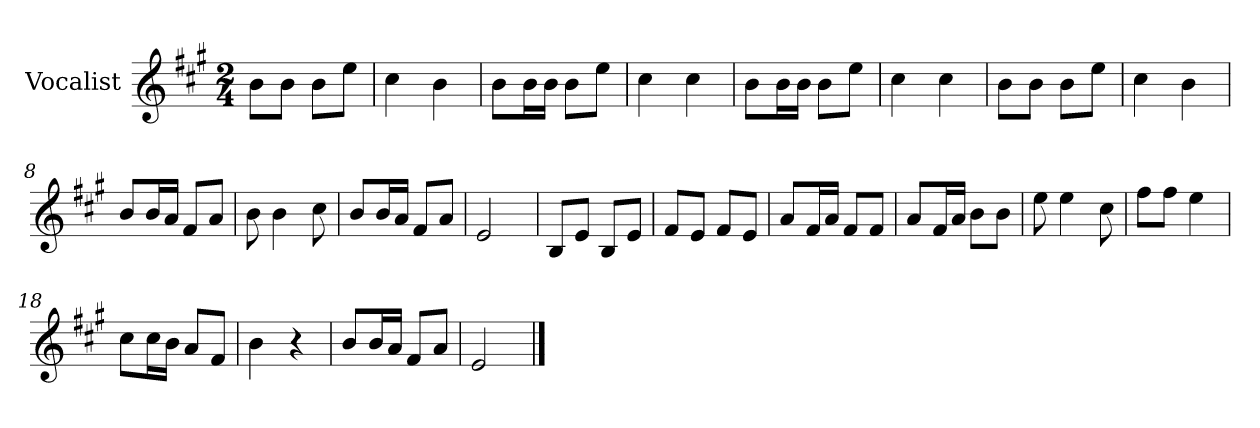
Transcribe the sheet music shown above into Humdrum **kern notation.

**kern
*part1
*staff1
*I"Vocalist
*k[f#c#g#]
*A:
*M2/4
=
8bL
8bJ
8bL
8eeJ
=1
4cc#
4b
=2
8bL
16bL
16bJJ
8bL
8eeJ
=3
4cc#
4cc#
=4
8bL
16bL
16bJJ
8bL
8eeJ
=5
4cc#
4cc#
=6
8bL
8bJ
8bL
8eeJ
=7
4cc#
4b
=8
8bL
16bL
16aJJ
8f#L
8aJ
=9
8b
4b
8cc#
=10
8bL
16bL
16aJJ
8f#L
8aJ
=11
2e
=12
8BL
8eJ
8BL
8eJ
=13
8f#L
8eJ
8f#L
8eJ
=14
8aL
16f#L
16aJJ
8f#L
8f#J
=15
8aL
16f#L
16aJJ
8bL
8bJ
=16
8ee
4ee
8cc#
=17
8ff#L
8ff#J
4ee
=18
8cc#L
16cc#L
16bJJ
8aL
8f#J
=19
4b
4r
=20
8bL
16bL
16aJJ
8f#L
8aJ
=21
2e
==
*-
